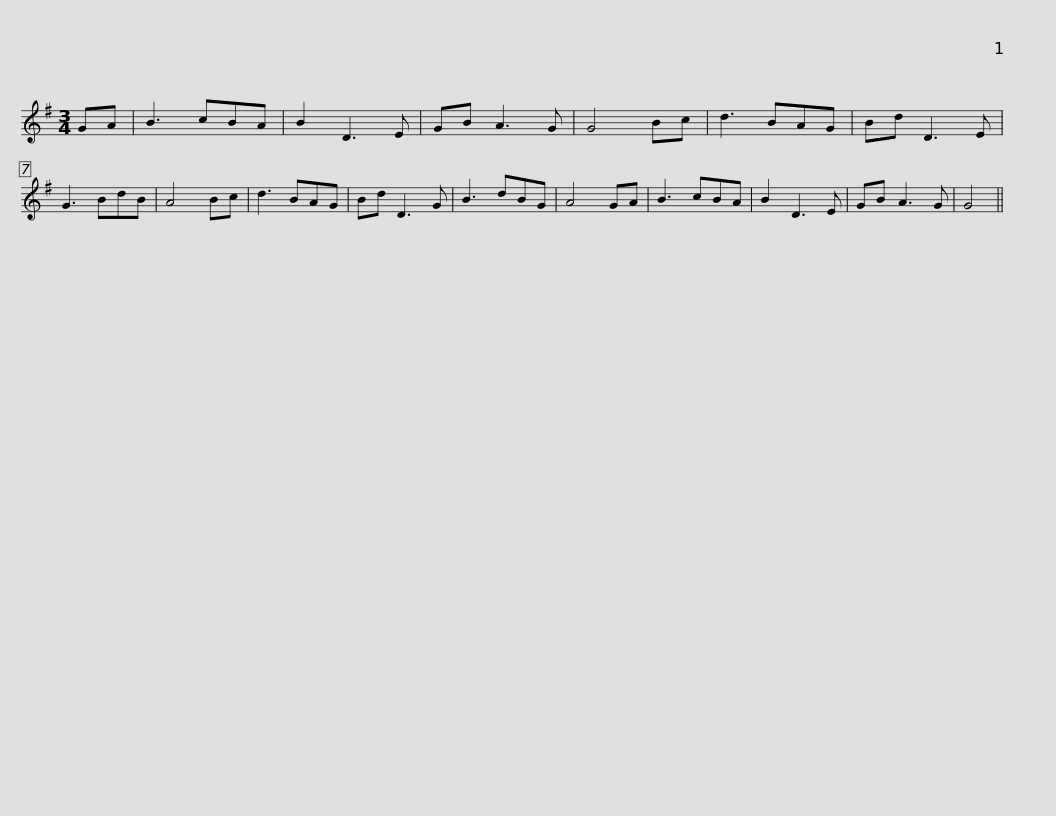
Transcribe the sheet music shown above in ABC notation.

X:1
L:1/8
M:3/4
I:linebreak $
K:G
V:1 treble
V:1
 GA | B3 cBA | B2 D3 E | GB A3 G | G4 Bc | %5
 d3 BAG | Bd D3 E | G3 BdB | A4 Bc | d3 BAG |$ %10
 Bd D3 G | B3 dBG | A4 GA | B3 cBA | B2 D3 E | %15
 GB A3 G | G4 || %17
